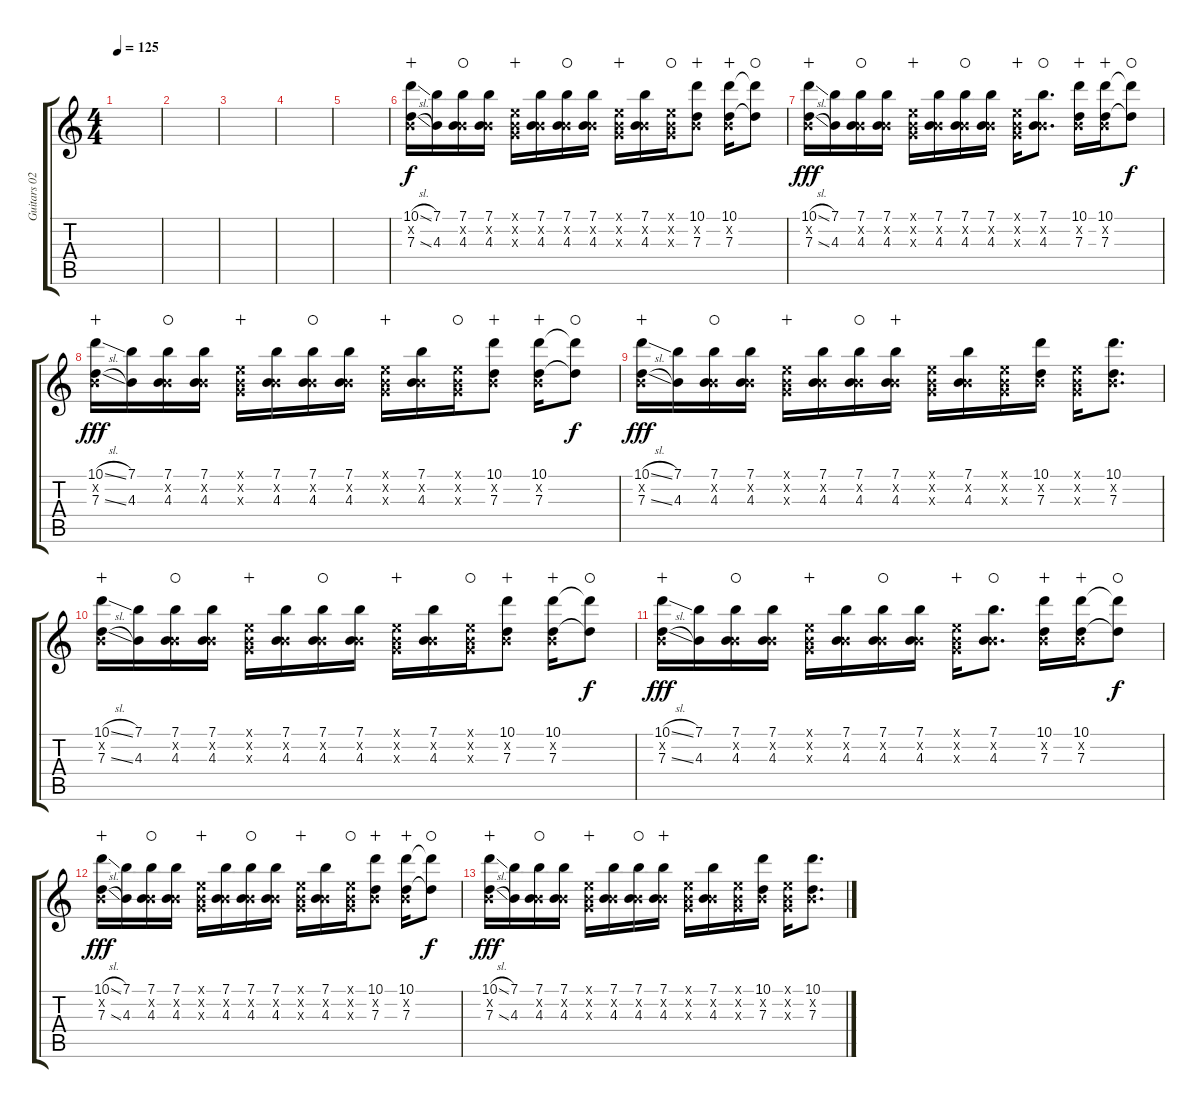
\track ("Guitars 02" "Guitars 02") {instrument electricguitarclean}
\staff {score tabs}
\tuning (E4 B3 G3 D3 A2 E2) {hide}
\ts (4 4)
\tempo 125
\clef g2
\ks c
|
|
|
|
|
(10.1{sl} 0.2{x} 7.3{sl}).16{wahc} (7.1 4.3).16 (7.1 0.2{x} 4.3).16{waho} (7.1 0.2{x} 4.3).16 (0.1{x} 0.2{x} 0.3{x}).16{wahc} (7.1 0.2{x} 4.3).16 (7.1 0.2{x} 4.3).16{waho} (7.1 0.2{x} 4.3).16 (0.1{x} 0.2{x} 0.3{x}).16{wahc} (7.1 0.2{x} 4.3).16 (0.1{x} 0.2{x} 0.3{x}).16{waho} (10.1 0.2{x} 7.3).8{wahc} (10.1 0.2{x} 7.3).16{wahc} (10.1{t} 7.3{t}).8{dy f waho} |
(10.1{sl} 0.2{x} 7.3{sl}).16{dy fff wahc} (7.1 4.3).16 (7.1 0.2{x} 4.3).16{waho} (7.1 0.2{x} 4.3).16 (0.1{x} 0.2{x} 0.3{x}).16{wahc} (7.1 0.2{x} 4.3).16 (7.1 0.2{x} 4.3).16{waho} (7.1 0.2{x} 4.3).16 (0.1{x} 0.2{x} 0.3{x}).16{wahc} (7.1 0.2{x} 4.3).8{d waho} (10.1 0.2{x} 7.3).16{wahc} (10.1 0.2{x} 7.3).16{wahc} (10.1{t} 7.3{t}).8{dy f waho} |
(10.1{sl} 0.2{x} 7.3{sl}).16{dy fff wahc} (7.1 4.3).16 (7.1 0.2{x} 4.3).16{waho} (7.1 0.2{x} 4.3).16 (0.1{x} 0.2{x} 0.3{x}).16{wahc} (7.1 0.2{x} 4.3).16 (7.1 0.2{x} 4.3).16{waho} (7.1 0.2{x} 4.3).16 (0.1{x} 0.2{x} 0.3{x}).16{wahc} (7.1 0.2{x} 4.3).16 (0.1{x} 0.2{x} 0.3{x}).16{waho} (10.1 0.2{x} 7.3).8{wahc} (10.1 0.2{x} 7.3).16{wahc} (10.1{t} 7.3{t}).8{dy f waho} |
(10.1{sl} 0.2{x} 7.3{sl}).16{dy fff wahc} (7.1 4.3).16 (7.1 0.2{x} 4.3).16{waho} (7.1 0.2{x} 4.3).16 (0.1{x} 0.2{x} 0.3{x}).16{wahc} (7.1 0.2{x} 4.3).16 (7.1 0.2{x} 4.3).16{waho} (7.1 0.2{x} 4.3).16{wahc} (0.1{x} 0.2{x} 0.3{x}).16 (7.1 0.2{x} 4.3).16 (0.1{x} 0.2{x} 0.3{x}).16 (10.1 0.2{x} 7.3).16 (0.1{x} 0.2{x} 0.3{x}).16 (10.1 0.2{x} 7.3).8{d} |
(10.1{sl} 0.2{x} 7.3{sl}).16{wahc} (7.1 4.3).16 (7.1 0.2{x} 4.3).16{waho} (7.1 0.2{x} 4.3).16 (0.1{x} 0.2{x} 0.3{x}).16{wahc} (7.1 0.2{x} 4.3).16 (7.1 0.2{x} 4.3).16{waho} (7.1 0.2{x} 4.3).16 (0.1{x} 0.2{x} 0.3{x}).16{wahc} (7.1 0.2{x} 4.3).16 (0.1{x} 0.2{x} 0.3{x}).16{waho} (10.1 0.2{x} 7.3).8{wahc} (10.1 0.2{x} 7.3).16{wahc} (10.1{t} 7.3{t}).8{dy f waho} |
(10.1{sl} 0.2{x} 7.3{sl}).16{dy fff wahc} (7.1 4.3).16 (7.1 0.2{x} 4.3).16{waho} (7.1 0.2{x} 4.3).16 (0.1{x} 0.2{x} 0.3{x}).16{wahc} (7.1 0.2{x} 4.3).16 (7.1 0.2{x} 4.3).16{waho} (7.1 0.2{x} 4.3).16 (0.1{x} 0.2{x} 0.3{x}).16{wahc} (7.1 0.2{x} 4.3).8{d waho} (10.1 0.2{x} 7.3).16{wahc} (10.1 0.2{x} 7.3).16{wahc} (10.1{t} 7.3{t}).8{dy f waho} |
(10.1{sl} 0.2{x} 7.3{sl}).16{dy fff wahc} (7.1 4.3).16 (7.1 0.2{x} 4.3).16{waho} (7.1 0.2{x} 4.3).16 (0.1{x} 0.2{x} 0.3{x}).16{wahc} (7.1 0.2{x} 4.3).16 (7.1 0.2{x} 4.3).16{waho} (7.1 0.2{x} 4.3).16 (0.1{x} 0.2{x} 0.3{x}).16{wahc} (7.1 0.2{x} 4.3).16 (0.1{x} 0.2{x} 0.3{x}).16{waho} (10.1 0.2{x} 7.3).8{wahc} (10.1 0.2{x} 7.3).16{wahc} (10.1{t} 7.3{t}).8{dy f waho} |
(10.1{sl} 0.2{x} 7.3{sl}).16{dy fff wahc} (7.1 4.3).16 (7.1 0.2{x} 4.3).16{waho} (7.1 0.2{x} 4.3).16 (0.1{x} 0.2{x} 0.3{x}).16{wahc} (7.1 0.2{x} 4.3).16 (7.1 0.2{x} 4.3).16{waho} (7.1 0.2{x} 4.3).16{wahc} (0.1{x} 0.2{x} 0.3{x}).16 (7.1 0.2{x} 4.3).16 (0.1{x} 0.2{x} 0.3{x}).16 (10.1 0.2{x} 7.3).16 (0.1{x} 0.2{x} 0.3{x}).16 (10.1 0.2{x} 7.3).8{d}
